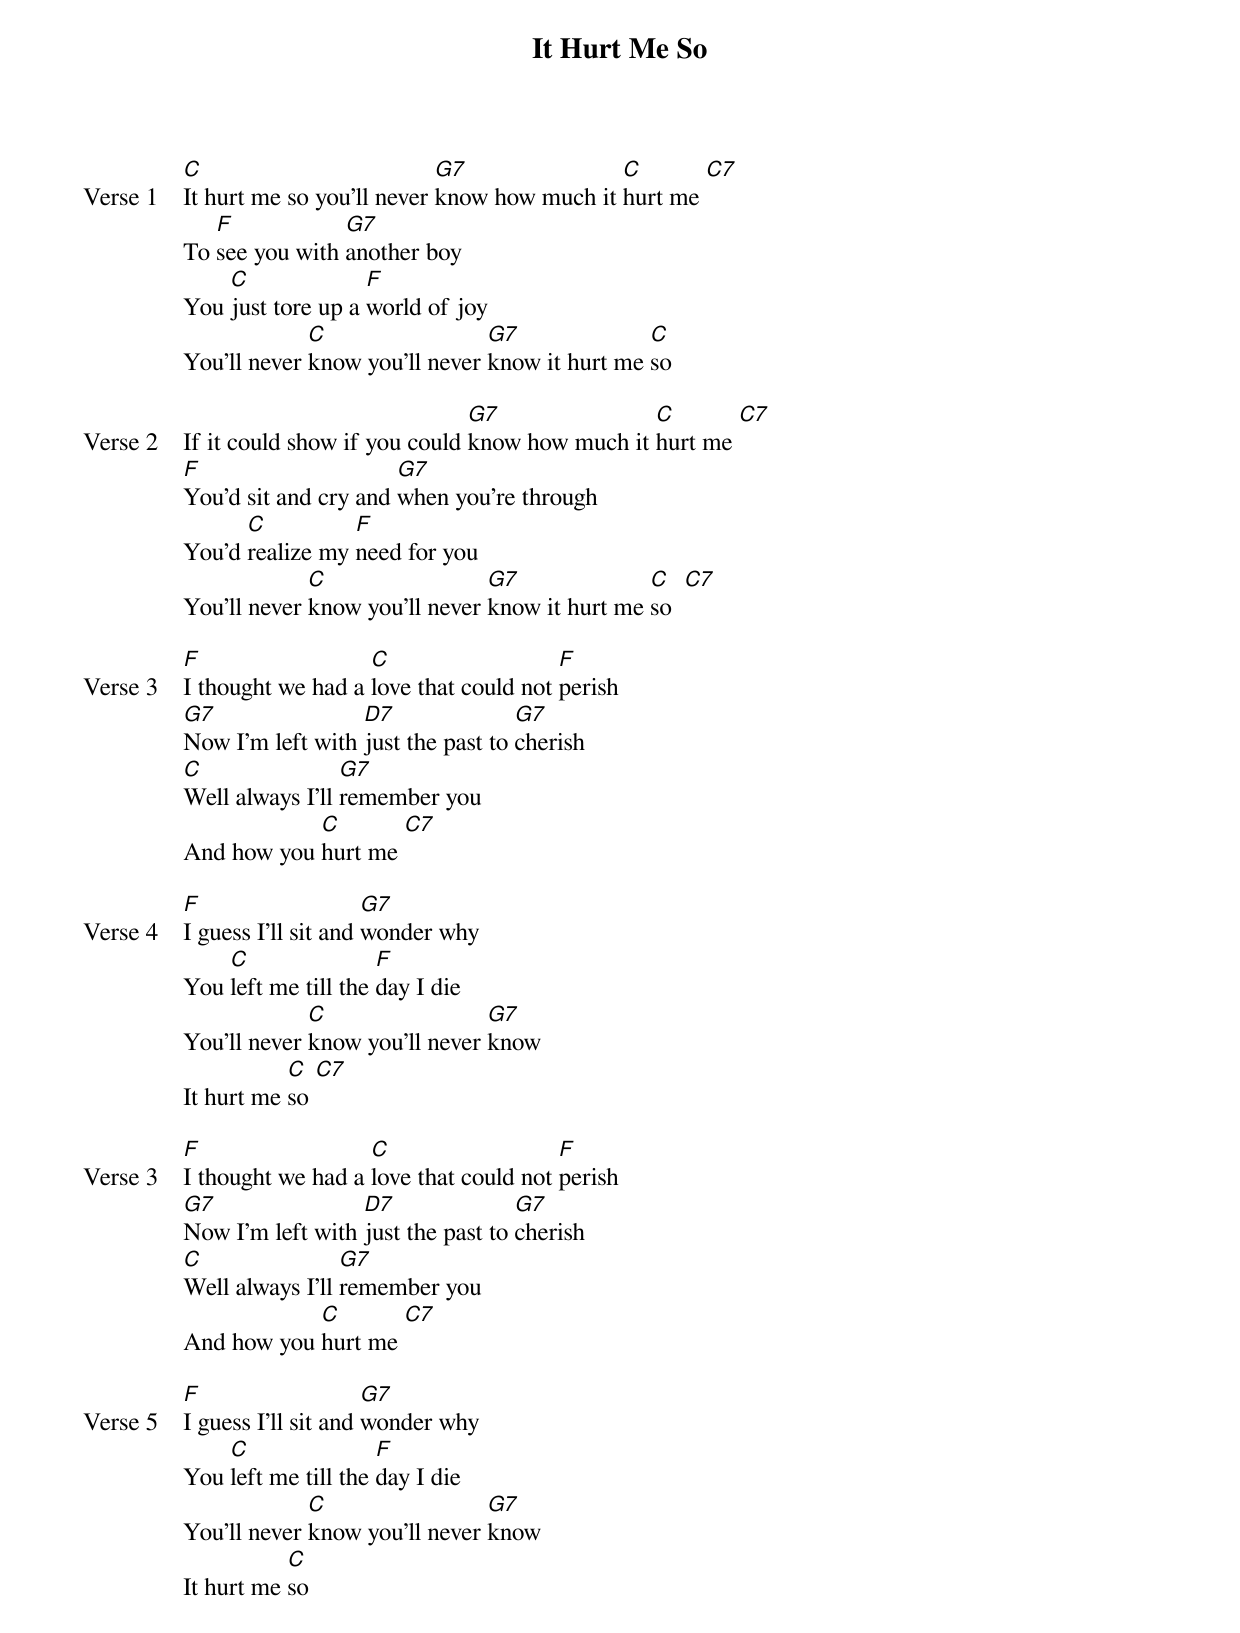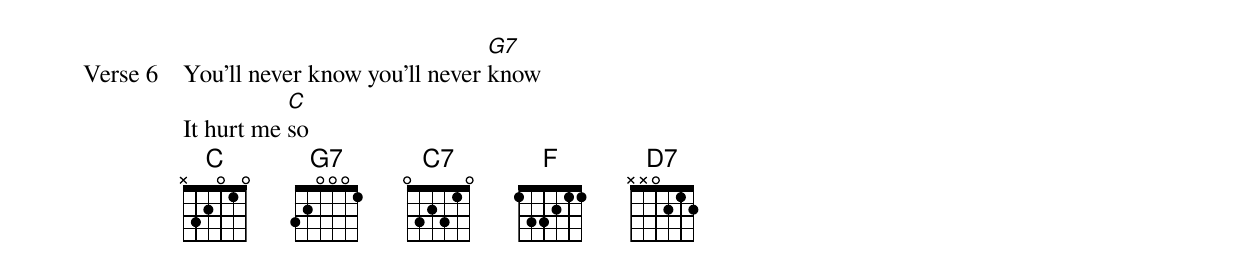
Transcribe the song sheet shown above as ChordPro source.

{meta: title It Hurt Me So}
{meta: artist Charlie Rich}
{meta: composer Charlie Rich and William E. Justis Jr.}
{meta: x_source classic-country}
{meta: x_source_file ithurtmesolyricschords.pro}
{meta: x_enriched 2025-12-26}

{start_of_verse: Verse 1}
[C]It hurt me so you'll never [G7]know how much it [C]hurt me [C7]
To [F]see you with [G7]another boy
You [C]just tore up a [F]world of joy
You'll never [C]know you'll never [G7]know it hurt me [C]so
{end_of_verse}

{start_of_verse: Verse 2}
If it could show if you could [G7]know how much it [C]hurt me [C7]
[F]You'd sit and cry and [G7]when you're through
You'd [C]realize my [F]need for you
You'll never [C]know you'll never [G7]know it hurt me [C]so  [C7]
{end_of_verse}

{start_of_verse: Verse 3}
[F]I thought we had a [C]love that could not [F]perish
[G7]Now I'm left with [D7]just the past to [G7]cherish
[C]Well always I'll [G7]remember you
And how you [C]hurt me [C7]
{end_of_verse}

{start_of_verse: Verse 4}
[F]I guess I'll sit and [G7]wonder why
You [C]left me till the [F]day I die
You'll never [C]know you'll never [G7]know
It hurt me [C]so [C7]
{end_of_verse}

{start_of_verse: Verse 3}
[F]I thought we had a [C]love that could not [F]perish
[G7]Now I'm left with [D7]just the past to [G7]cherish
[C]Well always I'll [G7]remember you
And how you [C]hurt me [C7]
{end_of_verse}

{start_of_verse: Verse 5}
[F]I guess I'll sit and [G7]wonder why
You [C]left me till the [F]day I die
You'll never [C]know you'll never [G7]know
It hurt me [C]so
{end_of_verse}

{start_of_verse: Verse 6}
You'll never know you'll never [G7]know
It hurt me [C]so
{end_of_verse}
